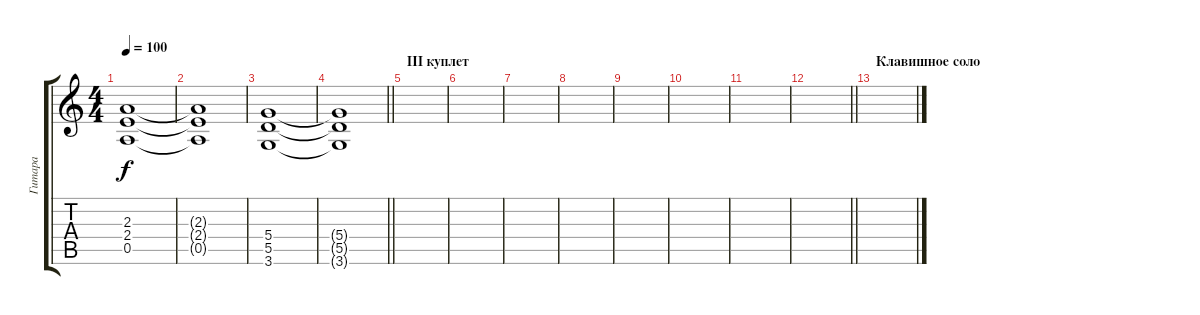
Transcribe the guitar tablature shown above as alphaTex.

\track ("Гитара" "Гитара") {instrument acousticguitarnylon}
\staff {score tabs}
\tuning (E4 B3 G3 D3 A2 E2) {hide}
\ts (4 4)
\tempo 100
\clef g2
\ks aminor
(2.3 2.4 0.5).1{dy f volume 16 instrument distortionguitar} |
(2.3{t} 2.4{t} 0.5{t}).1 |
(5.4 5.5 3.6).1 |
\barLineRight lightlight
(5.4{t} 5.5{t} 3.6{t}).1 |
\section ("" "III куплет")
|
|
|
|
|
|
|
\barLineRight lightlight
|
\section ("" "Клавишное соло")
